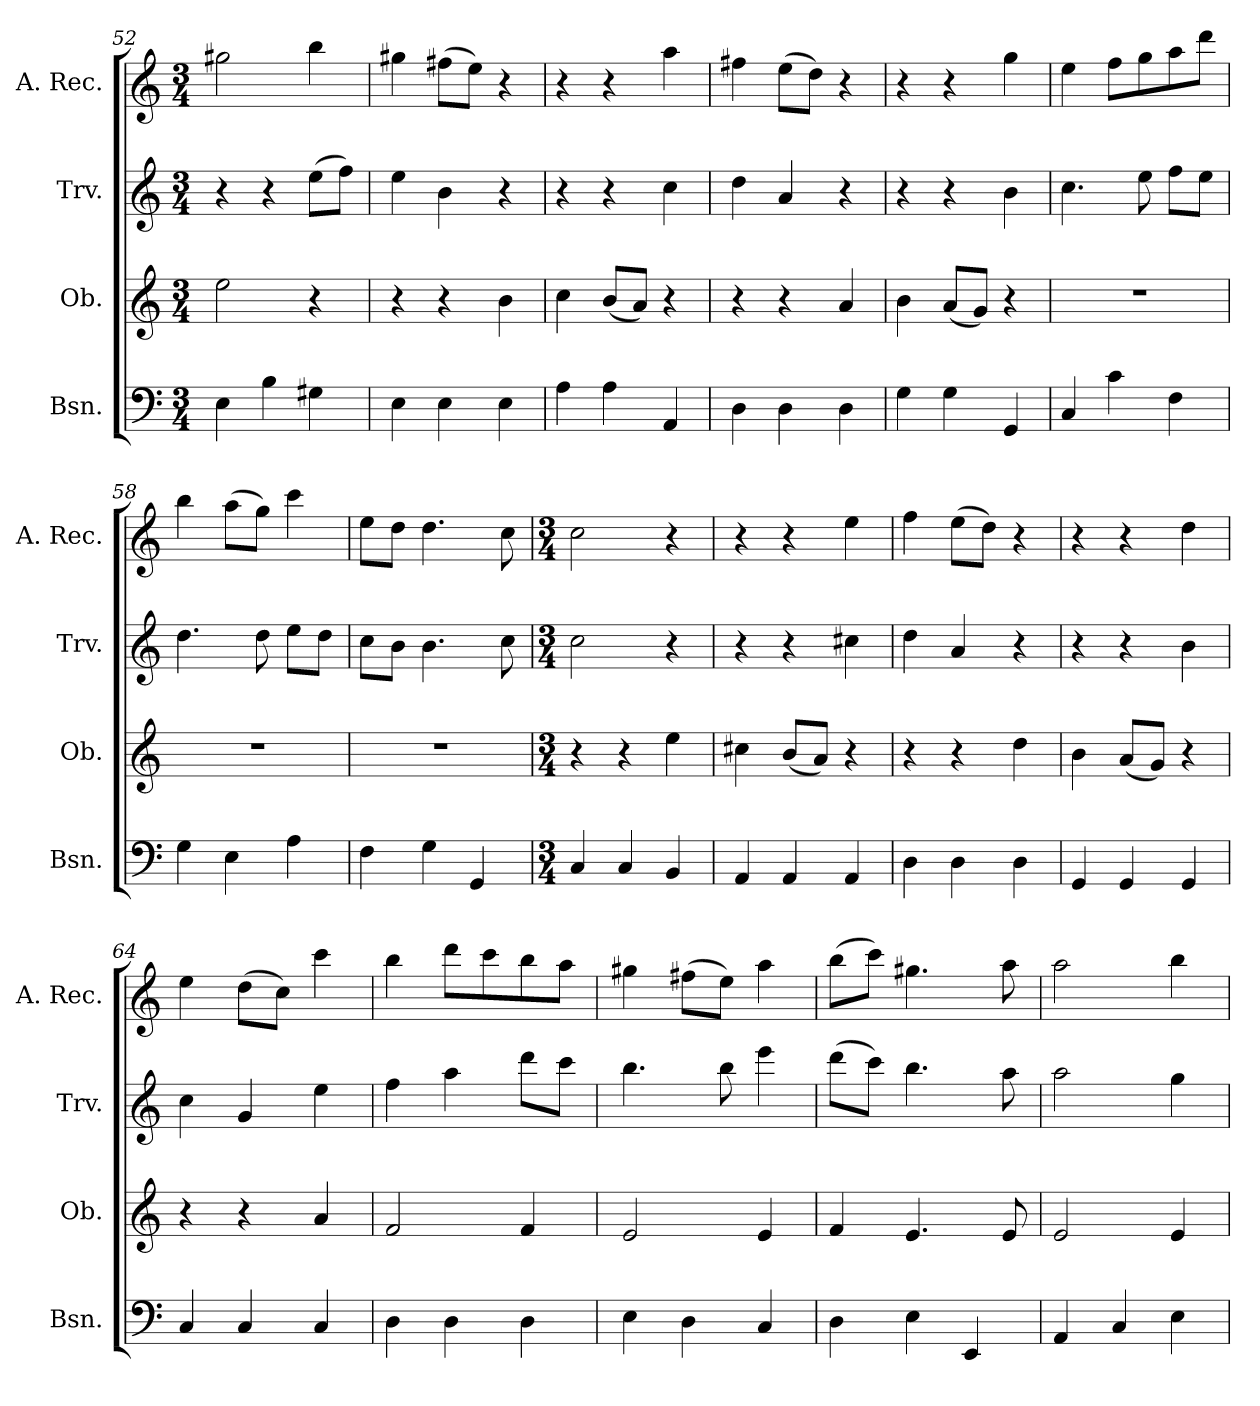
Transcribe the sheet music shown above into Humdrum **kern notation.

**kern	**kern	**kern	**kern
*part4	*part3	*part2	*part1
*staff4	*staff3	*staff2	*staff1
*I"Bsn.	*I"Ob.	*I"Trv.	*I"A. Rec.
*I'Bsn.	*I'Ob.	*I'Trv.	*I'A. Rec.
*clefF4	*clefG2	*clefG2	*clefG2
*k[]	*k[]	*k[]	*k[]
*C:	*C:	*C:	*C:
*M3/4	*M3/4	*M3/4	*M3/4
=52	=52	=52	=52
4E\	2ee\	4r	2gg#X\
4B\	.	4r	.
4G#X\	4r	(>8ee\L	4bb\
.	.	8ff\J)	.
=53	=53	=53	=53
4E\	4r	4ee\	4gg#X\
4E\	4r	4b\	(>8ff#X\L
.	.	.	8ee\J)
4E\	4b\	4r	4r
=54	=54	=54	=54
4A\	4cc\	4r	4r
4A\	(<8b/L	4r	4r
.	8a/J)	.	.
4AA/	4r	4cc\	4aa\
=55	=55	=55	=55
4D\	4r	4dd\	4ff#X\
4D\	4r	4a/	(>8ee\L
.	.	.	8dd\J)
4D\	4a/	4r	4r
=56	=56	=56	=56
4G\	4b\	4r	4r
4G\	(<8a/L	4r	4r
.	8g/J)	.	.
4GG/	4r	4b\	4gg\
=57	=57	=57	=57
!	!LO:N:vis=1	!	!
4C/	2.r	4.cc\	4ee\
4c\	.	.	8ff\L
.	.	8ee\	8gg\
4F\	.	8ff\L	8aa\
.	.	8ee\J	8ddd\J
=58	=58	=58	=58
!	!LO:N:vis=1	!	!
4G\	2.r	4.dd\	4bb\
4E\	.	.	(>8aa\L
.	.	8dd\	8gg\J)
4A\	.	8ee\L	4ccc\
.	.	8dd\J	.
=59	=59	=59	=59
!	!LO:N:vis=1	!	!
4F\	2.r	8cc\L	8ee\L
.	.	8b\J	8dd\J
4G\	.	4.b\	4.dd\
4GG/	.	.	.
.	.	8cc\	8cc\
!!LO:LB:g=z
=60	=60	=60	=60
*M3/4	*M3/4	*M3/4	*M3/4
4C/	4r	2cc\	2cc\
4C/	4r	.	.
4BB/	4ee\	4r	4r
=61	=61	=61	=61
4AA/	4cc#X\	4r	4r
4AA/	(<8b/L	4r	4r
.	8a/J)	.	.
4AA/	4r	4cc#X\	4ee\
=62	=62	=62	=62
4D\	4r	4dd\	4ff\
4D\	4r	4a/	(>8ee\L
.	.	.	8dd\J)
4D\	4dd\	4r	4r
=63	=63	=63	=63
4GG/	4b\	4r	4r
4GG/	(<8a/L	4r	4r
.	8g/J)	.	.
4GG/	4r	4b\	4dd\
=64	=64	=64	=64
4C/	4r	4cc\	4ee\
4C/	4r	4g/	(>8dd\L
.	.	.	8cc\J)
4C/	4a/	4ee\	4ccc\
=65	=65	=65	=65
4D\	2f/	4ff\	4bb\
4D\	.	4aa\	8ddd\L
.	.	.	8ccc\
4D\	4f/	8ddd\L	8bb\
.	.	8ccc\J	8aa\J
=66	=66	=66	=66
4E\	2e/	4.bb\	4gg#X\
4D\	.	.	(>8ff#X\L
.	.	8bb\	8ee\J)
4C/	4e/	4eee\	4aa\
=67	=67	=67	=67
4D\	4f/	(>8ddd\L	(>8bb\L
.	.	8ccc\J)	8ccc\J)
4E\	4.e/	4.bb\	4.gg#X\
4EE/	.	.	.
.	8e/	8aa\	8aa\
=68	=68	=68	=68
4AA/	2e/	2aa\	2aa\
4C/	.	.	.
4E\	4e/	4gg\	4bb\
=	=	=	=
*-	*-	*-	*-
